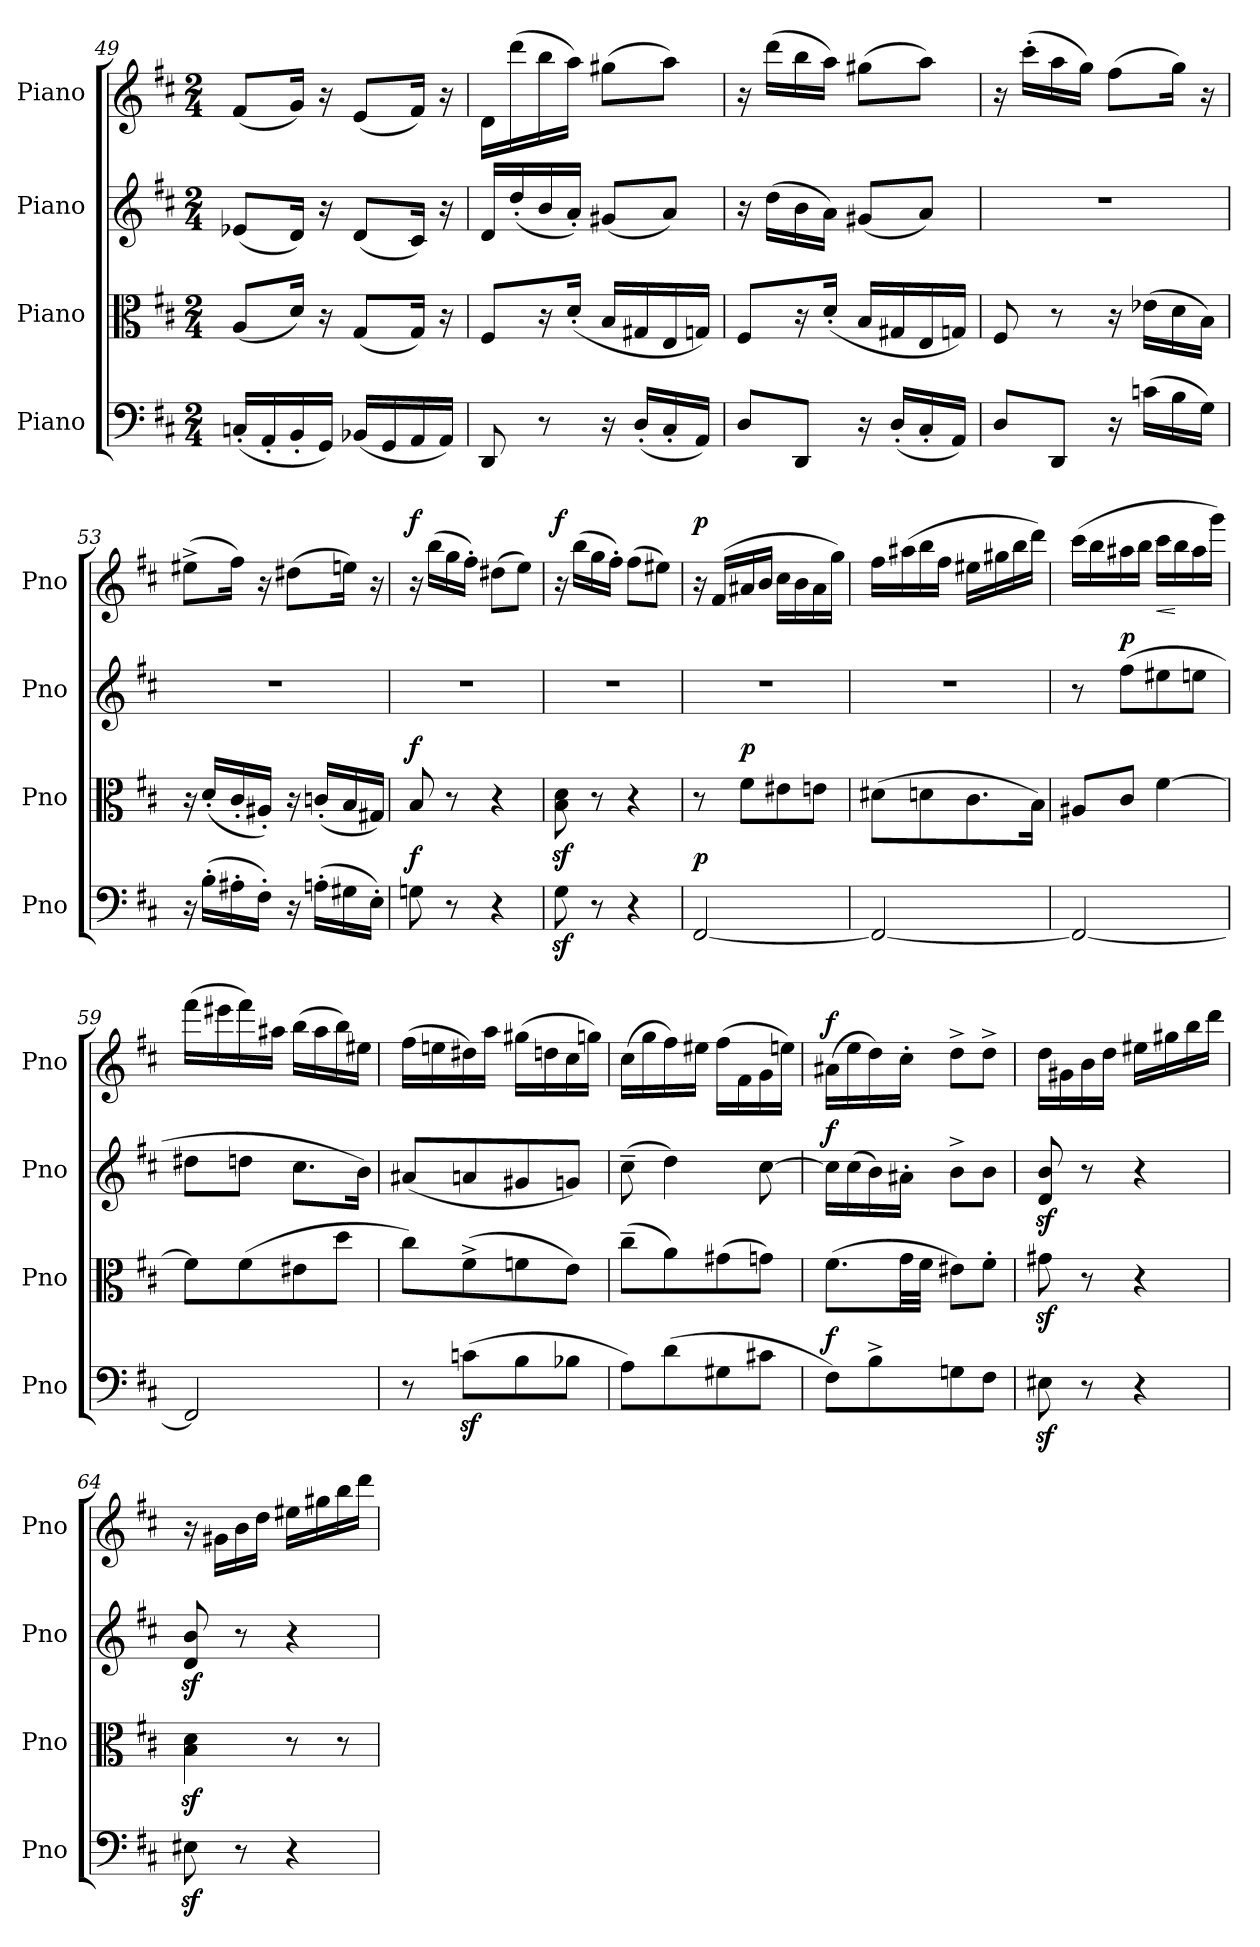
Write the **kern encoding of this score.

**kern	**dynam	**kern	**dynam	**kern	**dynam	**kern	**dynam
*part4	*part4	*part3	*part3	*part2	*part2	*part1	*part1
*staff4	*staff4	*staff3	*staff3	*staff2	*staff2	*staff1	*staff1
*I"Piano	*	*I"Piano	*	*I"Piano	*	*I"Piano	*
*I'Pno	*	*I'Pno	*	*I'Pno	*	*I'Pno	*
!!LO:PB:g=z
*clefF4	*	*clefC3	*	*clefG2	*	*clefG2	*
*k[f#c#]	*	*k[f#c#]	*	*k[f#c#]	*	*k[f#c#]	*
*M2/4	*	*M2/4	*	*M2/4	*	*M2/4	*
=49	=49	=49	=49	=49	=49	=49	=49
(16Cn'/LL	.	(8A/L	.	(8e-X/L	.	(8f#/L	.
16AA'/	.	.	.	.	.	.	.
16BB'/	.	16d/Jk)	.	16d/Jk)	.	16g/Jk)	.
16GG/JJ)	.	16r	.	16r	.	16r	.
(16BB-X/LL	.	(8G/L	.	(8d/L	.	(8e/L	.
16GG/	.	.	.	.	.	.	.
16AA/	.	16G/Jk)	.	16c#/Jk)	.	16f#/Jk)	.
16AA/JJ)	.	16r	.	16r	.	16r	.
=50	=50	=50	=50	=50	=50	=50	=50
8DD/	.	8F#/L	.	16d/LL	.	16d\LL	.
.	.	.	.	(16dd'/	.	(16ddd\	.
8r	.	16r	.	16b/	.	16bb\	.
.	.	(16d'/Jk	.	16a'/JJ)	.	16aa\JJ)	.
16r	.	16B/LL	.	(8g#X/L	.	(8gg#X\L	.
(16D'/LL	.	16G#X/	.	.	.	.	.
16C#'/	.	16E/	.	8a/J)	.	8aa\J)	.
16AA/JJ)	.	16Gn/JJ)	.	.	.	.	.
=51	=51	=51	=51	=51	=51	=51	=51
8D/L	.	8F#/L	.	16r	.	16r	.
.	.	.	.	(16dd\LL	.	(16ddd\LL	.
8DD/J	.	16r	.	16b\	.	16bb\	.
.	.	(16d'/Jk	.	16a\JJ)	.	16aa\JJ)	.
16r	.	16B/LL	.	(8g#X/L	.	(8gg#X\L	.
(16D'/LL	.	16G#X/	.	.	.	.	.
16C#'/	.	16E/	.	8a/J)	.	8aa\J)	.
16AA/JJ)	.	16Gn/JJ)	.	.	.	.	.
=52	=52	=52	=52	=52	=52	=52	=52
8D/L	.	8F#/	.	2r	.	16r	.
.	.	.	.	.	.	(16ccc#'\LL	.
8DD/J	.	8r	.	.	.	16aa\	.
.	.	.	.	.	.	16gg\JJ)	.
16r	.	16r	.	.	.	(8ff#\L	.
(16cn\LL	.	(16e-X\LL	.	.	.	.	.
16B\	.	16d\	.	.	.	16gg\Jk)	.
16G\JJ)	.	16B\JJ)	.	.	.	16r	.
=53	=53	=53	=53	=53	=53	=53	=53
16r	.	16r	.	2r	.	(8ee#X^\L	.
(16B'\LL	.	(16d'/LL	.	.	.	.	.
16A#X'\	.	16c#'/	.	.	.	16ff#\Jk)	.
16F#'\JJ)	.	16A#X'/JJ)	.	.	.	16r	.
16r	.	16r	.	.	.	(8dd#X\L	.
(16An'\LL	.	(16cn'/LL	.	.	.	.	.
16G#X\	.	16B/	.	.	.	16een\Jk)	.
16E'\JJ)	.	16G#X/JJ)	.	.	.	16r	.
=54	=54	=54	=54	=54	=54	=54	=54
!	!LO:DY:a	!	!LO:DY:a	!	!	!	!LO:DY:a
8Gn\	f	8B/	f	2r	.	16r	f
.	.	.	.	.	.	(16bb\LL	.
8r	.	8r	.	.	.	16gg\	.
.	.	.	.	.	.	16ff#'\JJ)	.
4r	.	4r	.	.	.	(8dd#X\L	.
.	.	.	.	.	.	8ee\J)	.
=55	=55	=55	=55	=55	=55	=55	=55
!	!	!	!	!	!	!	!LO:DY:a
8Gz>\	.	8B\z> 8d\z>	.	2r	.	16r	f
.	.	.	.	.	.	(16bb\LL	.
8r	.	8r	.	.	.	16gg\	.
.	.	.	.	.	.	16ff#'\JJ)	.
4r	.	4r	.	.	.	(8ff#\L	.
.	.	.	.	.	.	8ee#X\J)	.
!!LO:LB:g=z
=56	=56	=56	=56	=56	=56	=56	=56
!	!LO:DY:a	!	!	!	!	!	!LO:DY:a
[2FF#/	p	8r	.	2r	.	16r	p
.	.	.	.	.	.	(16f#/LL	.
!	!	!	!LO:DY:a	!	!	!	!
.	.	8f#\L	p	.	.	16a#X/	.
.	.	.	.	.	.	16b/JJ	.
.	.	8e#X\	.	.	.	16cc#\LL	.
.	.	.	.	.	.	16b\	.
.	.	8en\J	.	.	.	16a#\	.
.	.	.	.	.	.	16gg\JJ)	.
!!LO:PB:g=z
=57	=57	=57	=57	=57	=57	=57	=57
2FF#/_	.	(8d#X\L	.	2r	.	16ff#\LL	.
.	.	.	.	.	.	(16aa#X\	.
.	.	8dn\	.	.	.	16bb\	.
.	.	.	.	.	.	16ff#\JJ	.
.	.	8.c#\	.	.	.	16ee#X\LL	.
.	.	.	.	.	.	16gg#X\	.
.	.	.	.	.	.	16bb\	.
.	.	16B\Jk)	.	.	.	16ddd\JJ)	.
=58	=58	=58	=58	=58	=58	=58	=58
2FF#/_	.	8A#X/L	.	8r	.	(16ccc#\LL	.
.	.	.	.	.	.	16bb\	.
!	!	!	!	!	!LO:DY:a	!	!
.	.	8c#/J	.	(8ff#\L	p	16aa#X\	.
.	.	.	.	.	.	16bb\JJ	.
!	!	!	!	!	!	!	!LO:HP:b
.	.	[4f#\	.	8ee#X\	.	16ccc#\LL	<
.	.	.	.	.	.	16bb\	[
.	.	.	.	8een\J	.	16aa#\	.
.	.	.	.	.	.	16ggg\JJ)	.
=59	=59	=59	=59	=59	=59	=59	=59
2FF#/]	.	8f#\L]	.	8dd#X\L	.	(16fff#\LL	.
.	.	.	.	.	.	16eee#X\	.
.	.	(8f#\	.	8ddn\J	.	16fff#\)	.
.	.	.	.	.	.	16aa#X\JJ	.
.	.	8e#X\	.	8.cc#\L	.	(16bb\LL	.
.	.	.	.	.	.	16aa#\	.
.	.	8dd\J	.	.	.	16bb\)	.
.	.	.	.	16b\Jk)	.	16ee#X\JJ	.
=60	=60	=60	=60	=60	=60	=60	=60
8r	.	8cc#\L)	.	(8a#X/L	.	(16ff#\LL	.
.	.	.	.	.	.	16een\	.
(8cnz>\L	.	(8f#^\	.	8an/	.	16dd#X\)	.
.	.	.	.	.	.	16aa\JJ	.
8B\	.	8fn\	.	8g#X/	.	(16gg#X\LL	.
.	.	.	.	.	.	16ddn\	.
8B-X\J	.	8e\J)	.	8gn/J)	.	16cc#\	.
.	.	.	.	.	.	16ggn\JJ)	.
=61	=61	=61	=61	=61	=61	=61	=61
8A\L)	.	(8cc#~\L	.	(8cc#~\	.	(16cc#\LL	.
.	.	.	.	.	.	16gg\	.
(8d\	.	8a\)	.	4dd\)	.	16ff#\)	.
.	.	.	.	.	.	16ee#X\JJ	.
8G#X\	.	(8g#X\	.	.	.	(16ff#\LL	.
.	.	.	.	.	.	16f#\	.
8c#X\J	.	8gn\J)	.	[8cc#\	.	16g\	.
.	.	.	.	.	.	16een\JJ)	.
=62	=62	=62	=62	=62	=62	=62	=62
!	!LO:DY:a	!	!	!	!LO:DY:a	!	!LO:DY:a
8F#\L)	f	(8.f#\L	.	16cc#\LL]	f	(16a#X\LL	f
.	.	.	.	(16cc#\	.	16ee\	.
8B^\	.	.	.	16b\)	.	16dd\)	.
.	.	32g\LL	.	16a#X'\JJ	.	16cc#'\JJ	.
.	.	32f#\JJJ	.	.	.	.	.
8Gn\	.	8e#X\L)	.	8b^\L	.	8dd^\L	.
8F#\J	.	8f#'\J	.	8b\J	.	8dd^\J	.
!!LO:LB:g=z
=63	=63	=63	=63	=63	=63	=63	=63
8E#Xz>\	.	8g#Xz>\	.	8d/z> 8b/z>	.	16dd\LL	.
.	.	.	.	.	.	16g#X\	.
8r	.	8r	.	8r	.	16b\	.
.	.	.	.	.	.	16dd\JJ	.
4r	.	4r	.	4r	.	16ee#X\LL	.
.	.	.	.	.	.	16gg#X\	.
.	.	.	.	.	.	16bb\	.
.	.	.	.	.	.	16ddd\JJ	.
=64	=64	=64	=64	=64	=64	=64	=64
8E#Xz>\	.	4B\z> 4d\z>	.	8d/z> 8b/z>	.	16r	.
.	.	.	.	.	.	16g#X\LL	.
8r	.	.	.	8r	.	16b\	.
.	.	.	.	.	.	16dd\JJ	.
4r	.	8r	.	4r	.	16ee#X\LL	.
.	.	.	.	.	.	16gg#X\	.
.	.	8r	.	.	.	16bb\	.
.	.	.	.	.	.	16ddd\JJ	.
=	=	=	=	=	=	=	=
*-	*-	*-	*-	*-	*-	*-	*-
